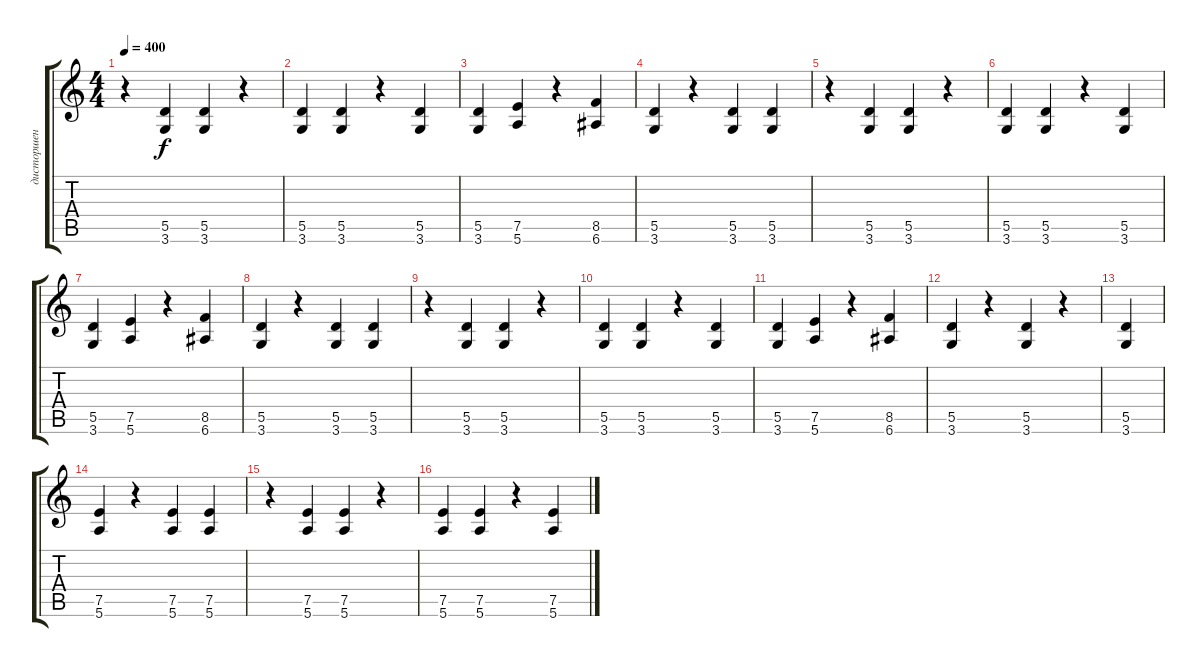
\track ("дисторшен" "дисторшен") {instrument distortionguitar}
\staff {score tabs}
\tuning (E4 B3 G3 D3 A2 E2) {hide}
\ts (4 4)
\tempo 400
\clef g2
\ks c
r.4{dy f} (5.5 3.6).4 (5.5 3.6).4 r.4 |
(5.5 3.6).4 (5.5 3.6).4 r.4 (5.5 3.6).4 |
(5.5 3.6).4 (7.5 5.6).4 r.4 (8.5 6.6).4 |
(5.5 3.6).4 r.4 (5.5 3.6).4 (5.5 3.6).4 |
r.4 (5.5 3.6).4 (5.5 3.6).4 r.4 |
(5.5 3.6).4 (5.5 3.6).4 r.4 (5.5 3.6).4 |
(5.5 3.6).4 (7.5 5.6).4 r.4 (8.5 6.6).4 |
(5.5 3.6).4 r.4 (5.5 3.6).4 (5.5 3.6).4 |
r.4 (5.5 3.6).4 (5.5 3.6).4 r.4 |
(5.5 3.6).4 (5.5 3.6).4 r.4 (5.5 3.6).4 |
(5.5 3.6).4 (7.5 5.6).4 r.4 (8.5 6.6).4 |
(5.5 3.6).4 r.4 (5.5 3.6).4 r.4 |
(5.5 3.6).4 |
(7.5 5.6).4 r.4 (7.5 5.6).4 (7.5 5.6).4 |
r.4 (7.5 5.6).4 (7.5 5.6).4 r.4 |
(7.5 5.6).4 (7.5 5.6).4 r.4 (7.5 5.6).4
